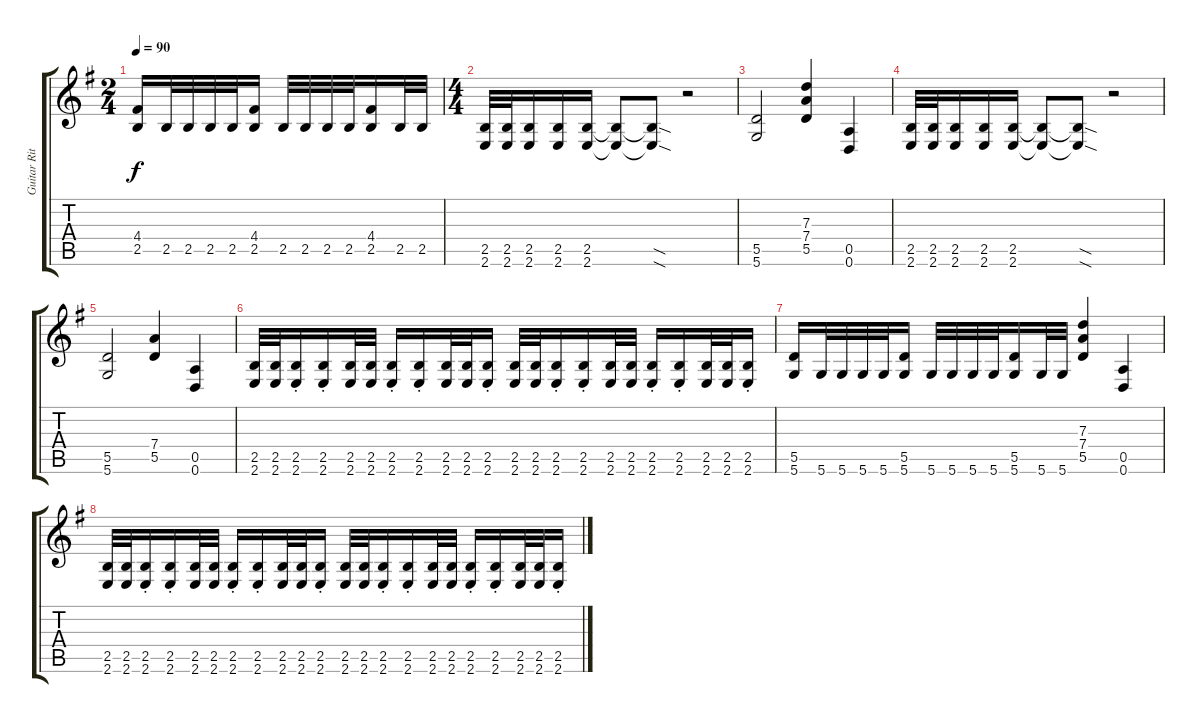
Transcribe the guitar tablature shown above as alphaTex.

\track ("Guitar Ritm" "Guitar Rit") {instrument distortionguitar}
\staff {score tabs}
\tuning (E4 B3 G3 D3 A2 D2) {hide}
\ts (2 4)
\tempo 90
\clef g2
\ks g
(4.4 2.5).16{dy f} 2.5.32 2.5.32 2.5.32 2.5.32 (4.4 2.5).16 2.5.32 2.5.32 2.5.32 2.5.32 (4.4 2.5).16 2.5.32 2.5.32 |
\ts (4 4)
(2.5 2.6).32{balance 16} (2.5 2.6).32 (2.5 2.6).16 (2.5 2.6).16 (2.5 2.6).16 (2.5{t} 2.6{t}).8 (2.5{sod t} 2.6{sod t}).8 r.2 |
(5.5 5.6).2 (7.3 7.4 5.5).4 (0.5 0.6).4 |
(2.5 2.6).32 (2.5 2.6).32 (2.5 2.6).16 (2.5 2.6).16 (2.5 2.6).16 (2.5{t} 2.6{t}).8 (2.5{sod t} 2.6{sod t}).8 r.2 |
(5.5 5.6).2 (7.4 5.5).4 (0.5 0.6).4 |
(2.5 2.6).32 (2.5 2.6).32 (2.5{st} 2.6{st}).16 (2.5{st} 2.6{st}).16 (2.5 2.6).32 (2.5 2.6).32 (2.5{st} 2.6{st}).16 (2.5{st} 2.6{st}).16 (2.5 2.6).32 (2.5 2.6).32 (2.5{st} 2.6{st}).16 (2.5 2.6).32 (2.5 2.6).32 (2.5{st} 2.6{st}).16 (2.5{st} 2.6{st}).16 (2.5 2.6).32 (2.5 2.6).32 (2.5{st} 2.6{st}).16 (2.5{st} 2.6{st}).16 (2.5 2.6).32 (2.5 2.6).32 (2.5{st} 2.6{st}).16 |
(5.5 5.6).16 5.6.32 5.6.32 5.6.32 5.6.32 (5.5 5.6).16 5.6.32 5.6.32 5.6.32 5.6.32 (5.5 5.6).16 5.6.32 5.6.32 (7.3 7.4 5.5).4 (0.5 0.6).4 |
(2.5 2.6).32 (2.5 2.6).32 (2.5{st} 2.6{st}).16 (2.5{st} 2.6{st}).16 (2.5 2.6).32 (2.5 2.6).32 (2.5{st} 2.6{st}).16 (2.5{st} 2.6{st}).16 (2.5 2.6).32 (2.5 2.6).32 (2.5{st} 2.6{st}).16 (2.5 2.6).32 (2.5 2.6).32 (2.5{st} 2.6{st}).16 (2.5{st} 2.6{st}).16 (2.5 2.6).32 (2.5 2.6).32 (2.5{st} 2.6{st}).16 (2.5{st} 2.6{st}).16 (2.5 2.6).32 (2.5 2.6).32 (2.5{st} 2.6{st}).16
